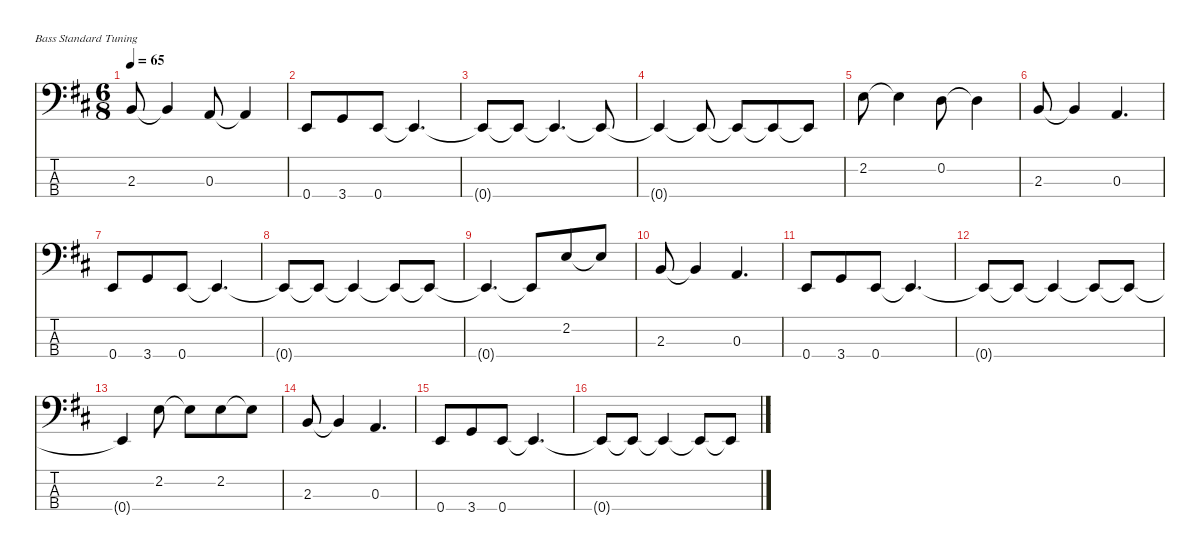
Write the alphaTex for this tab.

\hideDynamics
\bracketExtendMode nobrackets
\singleTrackTrackNamePolicy hidden
\multiTrackTrackNamePolicy hidden
\firstSystemTrackNameMode fullname
\firstSystemTrackNameOrientation horizontal
\otherSystemsTrackNameOrientation horizontal
\track ("Bass" "el.bs.") {instrument electricbassfinger}
\staff {score tabs}
\tuning (G2 D2 A1 E1)
\ts (6 8)
\tempo 65
\clef f4
\ks bminor
2.3{acc forcenatural}.8{dy ff beam Up} 2.3{t acc forcenatural}.4{beam Up} 0.3{acc forcenatural}.8{beam Up} 0.3{t acc forcenatural}.4{beam Up} |
0.4{acc forcenatural}.8{beam Up} 3.4{acc forcenatural}.8{beam Up} 0.4{acc forcenatural}.8{beam Up} 0.4{t acc forcenatural}.4{d beam Up} |
0.4{t acc forcenatural}.8{beam Up} 0.4{t acc forcenatural}.8{beam Up} 0.4{t acc forcenatural}.4{d beam Up} 0.4{t acc forcenatural}.8{beam Up} |
0.4{t acc forcenatural}.4{beam Up} 0.4{t acc forcenatural}.8{beam Up} 0.4{t acc forcenatural}.8{beam Up} 0.4{t acc forcenatural}.8{beam Up} 0.4{t acc forcenatural}.8{beam Up} |
2.2{acc forcenatural}.8{beam Down} 2.2{t acc forcenatural}.4{beam Down} 0.2{acc forcenatural}.8{beam Down} 0.2{t acc forcenatural}.4{beam Down} |
2.3{acc forcenatural}.8{beam Up} 2.3{t acc forcenatural}.4{beam Up} 0.3{acc forcenatural}.4{d beam Up} |
0.4{acc forcenatural}.8{beam Up} 3.4{acc forcenatural}.8{beam Up} 0.4{acc forcenatural}.8{beam Up} 0.4{t acc forcenatural}.4{d beam Up} |
0.4{t acc forcenatural}.8{beam Up} 0.4{t acc forcenatural}.8{beam Up} 0.4{t acc forcenatural}.4{beam Up} 0.4{t acc forcenatural}.8{beam Up} 0.4{t acc forcenatural}.8{beam Up} |
0.4{t acc forcenatural}.4{d beam Up} 0.4{t acc forcenatural}.8{beam Up} 2.2{acc forcenatural}.8{beam Up} 2.2{t acc forcenatural}.8{beam Up} |
2.3{acc forcenatural}.8{beam Up} 2.3{t acc forcenatural}.4{beam Up} 0.3{acc forcenatural}.4{d beam Up} |
0.4{acc forcenatural}.8{beam Up} 3.4{acc forcenatural}.8{beam Up} 0.4{acc forcenatural}.8{beam Up} 0.4{t acc forcenatural}.4{d beam Up} |
0.4{t acc forcenatural}.8{beam Up} 0.4{t acc forcenatural}.8{beam Up} 0.4{t acc forcenatural}.4{beam Up} 0.4{t acc forcenatural}.8{beam Up} 0.4{t acc forcenatural}.8{beam Up} |
0.4{t acc forcenatural}.4{beam Up} 2.2{acc forcenatural}.8{beam Down} 2.2{t acc forcenatural}.8{beam Down} 2.2{acc forcenatural}.8{beam Down} 2.2{t acc forcenatural}.8{beam Down} |
2.3{acc forcenatural}.8{beam Up} 2.3{t acc forcenatural}.4{beam Up} 0.3{acc forcenatural}.4{d beam Up} |
0.4{acc forcenatural}.8{beam Up} 3.4{acc forcenatural}.8{beam Up} 0.4{acc forcenatural}.8{beam Up} 0.4{t acc forcenatural}.4{d beam Up} |
0.4{t acc forcenatural}.8{beam Up} 0.4{t acc forcenatural}.8{beam Up} 0.4{t acc forcenatural}.4{beam Up} 0.4{t acc forcenatural}.8{beam Up} 0.4{t acc forcenatural}.8{beam Up}
